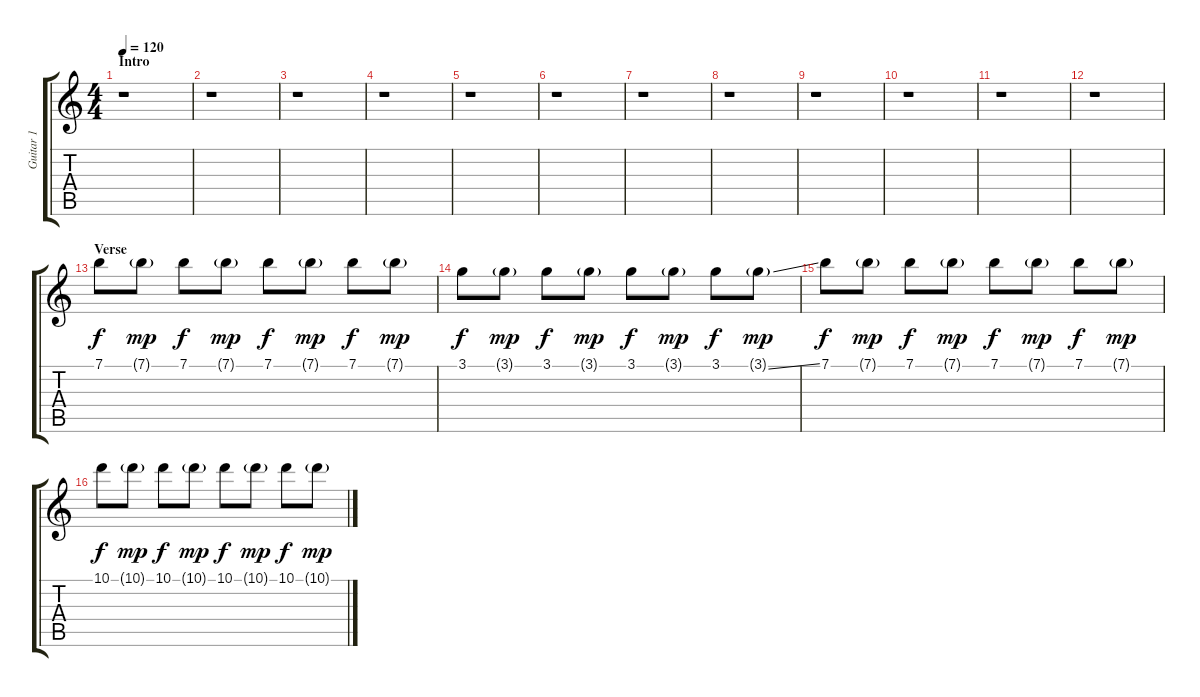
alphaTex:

\track ("Guitar 1" "Guitar 1") {instrument distortionguitar}
\staff {score tabs}
\tuning (E4 B3 G3 D3 A2 E2) {hide}
\ts (4 4)
\section ("" "Intro")
\tempo 120
\clef g2
\ks c
r.1{dy f instrument distortionguitar} |
r.1 |
r.1 |
r.1 |
r.1 |
r.1 |
r.1 |
r.1 |
r.1 |
r.1 |
r.1 |
r.1 |
\section ("" "Verse")
7.1.8 7.1{g}.8{dy mp} 7.1.8{dy f} 7.1{g}.8{dy mp} 7.1.8{dy f} 7.1{g}.8{dy mp} 7.1.8{dy f} 7.1{g}.8{dy mp} |
3.1.8{dy f} 3.1{g}.8{dy mp} 3.1.8{dy f} 3.1{g}.8{dy mp} 3.1.8{dy f} 3.1{g}.8{dy mp} 3.1.8{dy f} 3.1{ss g}.8{dy mp} |
7.1.8{dy f} 7.1{g}.8{dy mp} 7.1.8{dy f} 7.1{g}.8{dy mp} 7.1.8{dy f} 7.1{g}.8{dy mp} 7.1.8{dy f} 7.1{g}.8{dy mp} |
10.1.8{dy f} 10.1{g}.8{dy mp} 10.1.8{dy f} 10.1{g}.8{dy mp} 10.1.8{dy f} 10.1{g}.8{dy mp} 10.1.8{dy f} 10.1{g}.8{dy mp}
